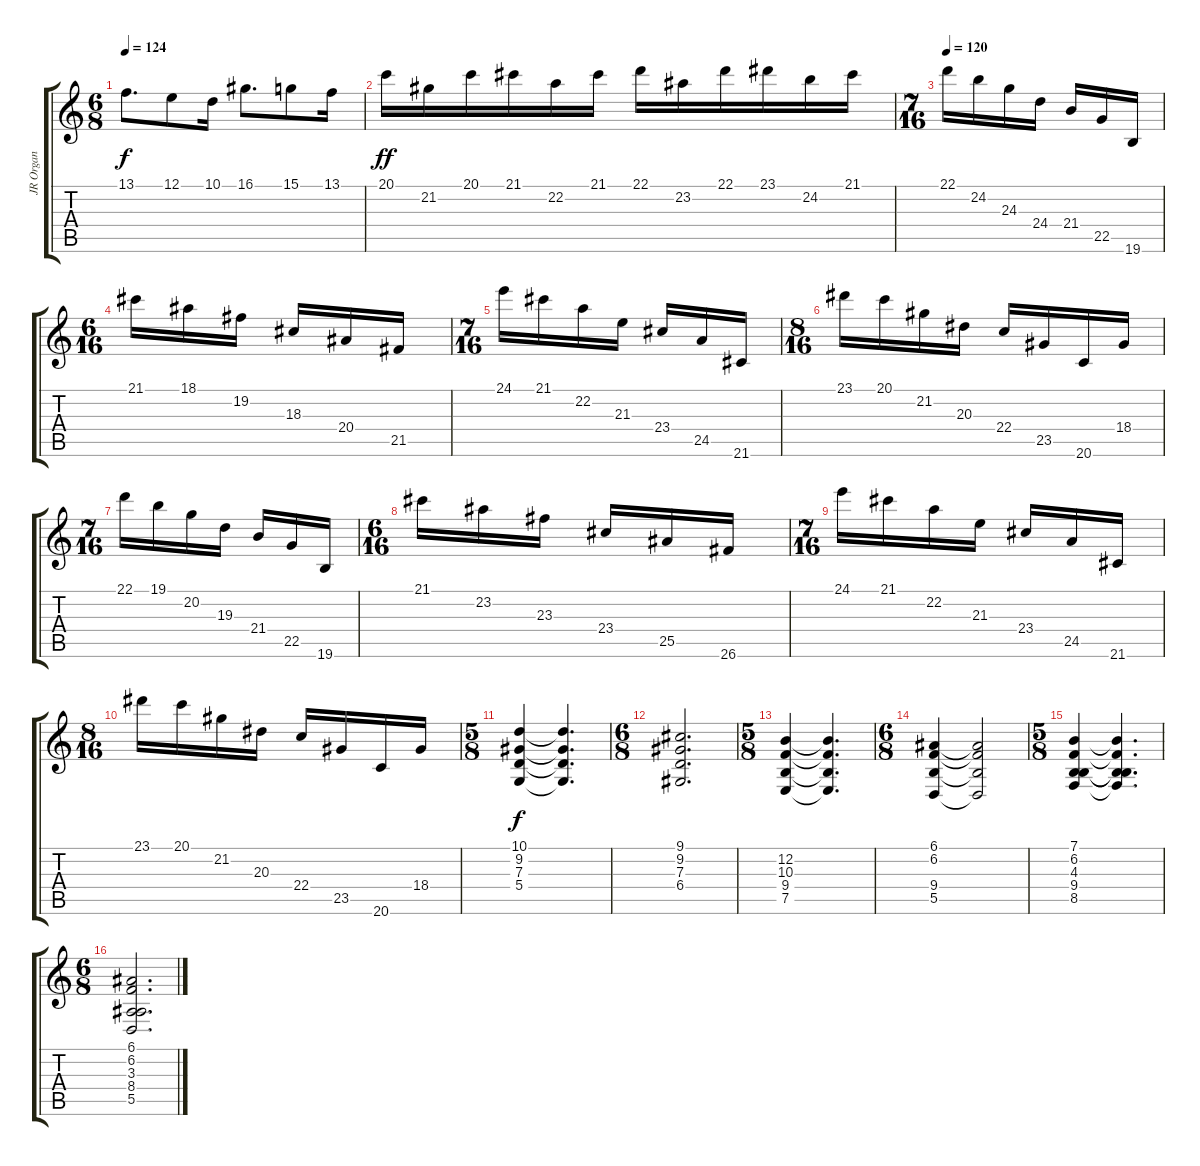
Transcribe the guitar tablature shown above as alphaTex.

\track ("JR Organ" "JR Organ") {instrument rockorgan}
\staff {score tabs}
\tuning (E4 B3 G3 D3 A2 E2) {hide}
\ts (6 8)
\tempo 124
\clef g2
\ks c
13.1.8{d dy f} 12.1.8 10.1.16 16.1.8{d} 15.1.8 13.1.16 |
20.1.16{dy ff} 21.2.16 20.1.16 21.1.16 22.2.16 21.1.16 22.1.16 23.2.16 22.1.16 23.1.16 24.2.16 21.1.16 |
\ts (7 16)
\tempo 120
22.1.16 24.2.16 24.3.16 24.4.16 21.4.16 22.5.16 19.6.16 |
\ts (6 16)
21.1.16 18.1.16 19.2.16 18.3.16 20.4.16 21.5.16 |
\ts (7 16)
24.1.16 21.1.16 22.2.16 21.3.16 23.4.16 24.5.16 21.6.16 |
\ts (8 16)
23.1.16 20.1.16 21.2.16 20.3.16 22.4.16 23.5.16 20.6.16 18.4.16 |
\ts (7 16)
22.1.16 19.1.16 20.2.16 19.3.16 21.4.16 22.5.16 19.6.16 |
\ts (6 16)
21.1.16 23.2.16 23.3.16 23.4.16 25.5.16 26.6.16 |
\ts (7 16)
24.1.16 21.1.16 22.2.16 21.3.16 23.4.16 24.5.16 21.6.16 |
\ts (8 16)
23.1.16 20.1.16 21.2.16 20.3.16 22.4.16 23.5.16 20.6.16 18.4.16 |
\ts (5 8)
(10.1 9.2 7.3 5.4).4{dy f volume 10 instrument rockorgan} (10.1{t} 9.2{t} 7.3{t} 5.4{t}).4{d} |
\ts (6 8)
(9.1 9.2 7.3 6.4).2{d} |
\ts (5 8)
(12.2 10.3 9.4 7.5).4 (12.2{t} 10.3{t} 9.4{t} 7.5{t}).4{d} |
\ts (6 8)
(6.1 6.2 9.4 5.5).4 (6.1{t} 6.2{t} 9.4{t} 5.5{t}).2 |
\ts (5 8)
(7.1 6.2 4.3 9.4 8.5).4 (7.1{t} 6.2{t} 4.3{t} 9.4{t} 8.5{t}).4{d} |
\ts (6 8)
(6.1 6.2 3.3 8.4 5.5).2{d}
